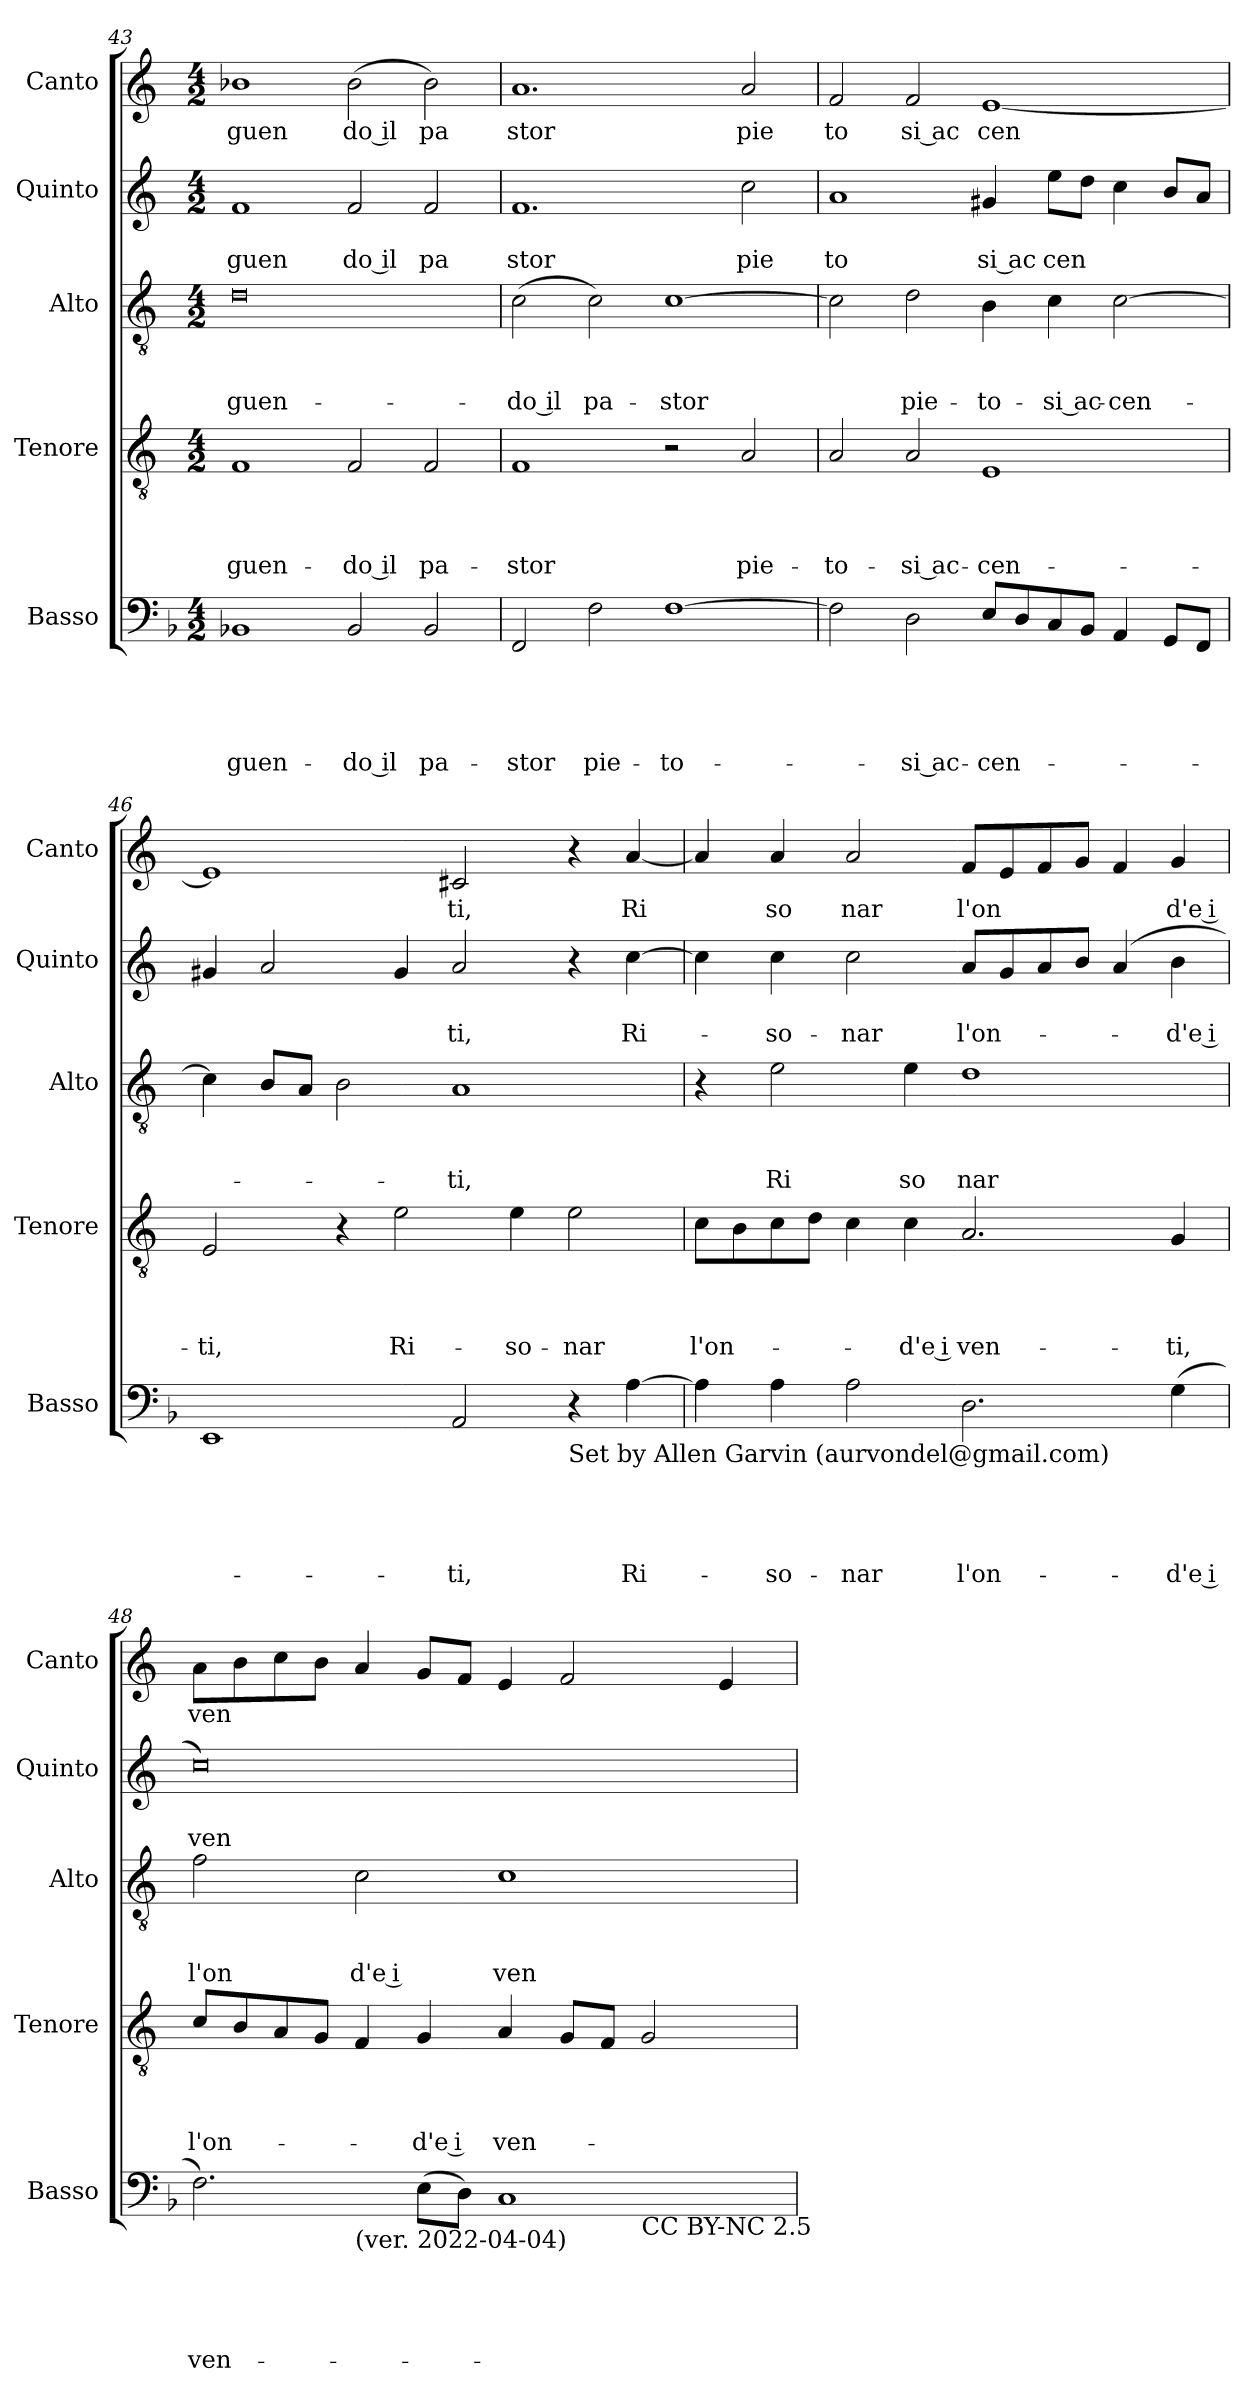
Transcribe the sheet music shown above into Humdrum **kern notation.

**kern	**text	**text	**text	**text	**text	**kern	**text	**text	**text	**text	**kern	**text	**text	**text	**kern	**text	**text	**kern	**text
*part5	*part5	*part5	*part5	*part5	*part5	*part4	*part4	*part4	*part4	*part4	*part3	*part3	*part3	*part3	*part2	*part2	*part2	*part1	*part1
*staff5	*staff5	*staff5	*staff5	*staff5	*staff5	*staff4	*staff4	*staff4	*staff4	*staff4	*staff3	*staff3	*staff3	*staff3	*staff2	*staff2	*staff2	*staff1	*staff1
*I"Basso	*	*	*	*	*	*I"Tenore	*	*	*	*	*I"Alto	*	*	*	*I"Quinto	*	*	*I"Canto	*
*I'Basso	*	*	*	*	*	*I'Tenore	*	*	*	*	*I'Alto	*	*	*	*I'Quinto	*	*	*I'Canto	*
*clefF4	*	*	*	*	*	*clefGv2	*	*	*	*	*clefGv2	*	*	*	*clefG2	*	*	*clefG2	*
*	*	*	*	*	*	*ITrd-3c-5	*	*	*	*	*ITrd-3c-5	*	*	*	*ITrd-3c-5	*	*	*ITrd-3c-5	*
*k[b-]	*	*	*	*	*	*k[b-]	*	*	*	*	*k[b-]	*	*	*	*k[b-]	*	*	*k[b-]	*
*F:	*	*	*	*	*	*F:	*	*	*	*	*F:	*	*	*	*F:	*	*	*F:	*
*M4/2	*	*	*	*	*	*M4/2	*	*	*	*	*M4/2	*	*	*	*M4/2	*	*	*M4/2	*
=43	=43	=43	=43	=43	=43	=43	=43	=43	=43	=43	=43	=43	=43	=43	=43	=43	=43	=43	=43
!	!	!	!	!	!LO:LY:b	!	!	!	!	!LO:LY:b	!	!	!	!LO:LY:b	!	!	!LO:LY:b	!	!LO:LY:b
1BB-X	.	.	.	.	-guen-	1B-	.	.	.	-guen-	0g	.	.	-guen-	1b-	.	guen	1ee-X	guen
!	!	!	!	!	!LO:LY:b:rj	!	!	!	!	!LO:LY:b:rj	!	!	!	!	!	!	!LO:LY:b:rj	!	!LO:LY:b:rj
2BB-/	.	.	.	.	-do il	2B-/	.	.	.	-do il	.	.	.	.	2b-/	.	do il	(<2ee-\	do il
!	!	!	!	!	!LO:LY:b	!	!	!	!	!LO:LY:b	!	!	!	!	!	!	!LO:LY:b	!	!LO:LY:b
2BB-/	.	.	.	.	pa-	2B-/	.	.	.	pa-	.	.	.	.	2b-/	.	pa	2ee-\)	pa
=44	=44	=44	=44	=44	=44	=44	=44	=44	=44	=44	=44	=44	=44	=44	=44	=44	=44	=44	=44
!	!	!	!	!	!LO:LY:b	!	!	!	!	!LO:LY:b	!	!	!	!LO:LY:b:rj	!	!	!LO:LY:b	!	!LO:LY:b
2FF/	.	.	.	.	-stor	1B-	.	.	.	-stor	(<2f\	.	.	-do il	1.b-	.	stor	1.dd	stor
!	!	!	!	!	!LO:LY:b	!	!	!	!	!	!	!	!	!LO:LY:b	!	!	!	!	!
2F\	.	.	.	.	pie-	.	.	.	.	.	2f\)	.	.	pa-	.	.	.	.	.
!	!	!	!	!	!LO:LY:b	!	!	!	!	!	!	!	!	!LO:LY:b	!	!	!	!	!
[>1F	.	.	.	.	-to-	2r	.	.	.	.	[>1f	.	.	-stor	.	.	.	.	.
!	!	!	!	!	!	!	!	!	!	!LO:LY:b	!	!	!	!	!	!	!LO:LY:b	!	!LO:LY:b
.	.	.	.	.	.	2d/	.	.	.	pie-	.	.	.	.	2ff\	.	pie	2dd/	pie
=45	=45	=45	=45	=45	=45	=45	=45	=45	=45	=45	=45	=45	=45	=45	=45	=45	=45	=45	=45
!	!	!	!	!	!	!	!	!	!	!LO:LY:b	!	!	!	!	!	!	!LO:LY:b	!	!LO:LY:b
2F\]	.	.	.	.	.	2d/	.	.	.	-to-	2f\]	.	.	.	1dd	.	to	2b-/	to
!	!	!	!	!	!LO:LY:b:rj	!	!	!	!	!LO:LY:b:rj	!	!	!	!LO:LY:b	!	!	!	!	!LO:LY:b:rj
2D\	.	.	.	.	-si ac-	2d/	.	.	.	-si ac-	2g\	.	.	pie-	.	.	.	2b-/	si ac
!	!	!	!	!	!LO:LY:b	!	!	!	!	!LO:LY:b	!	!	!	!LO:LY:b	!	!	!LO:LY:b:rj	!	!LO:LY:b
8E/L	.	.	.	.	-cen-	1A	.	.	.	-cen-	4e\	.	.	-to-	4cc#X/	.	si ac	[<1a	cen
8D/	.	.	.	.	.	.	.	.	.	.	.	.	.	.	.	.	.	.	.
!	!	!	!	!	!	!	!	!	!	!	!	!	!	!LO:LY:b:rj	!	!	!LO:LY:b	!	!
8C/	.	.	.	.	.	.	.	.	.	.	4f\	.	.	-si ac-	8aa\L	.	cen	.	.
8BB-/J	.	.	.	.	.	.	.	.	.	.	.	.	.	.	8gg\J	.	.	.	.
!	!	!	!	!	!	!	!	!	!	!	!	!	!	!LO:LY:b	!	!	!	!	!
4AA/	.	.	.	.	.	.	.	.	.	.	[<2f\	.	.	-cen-	4ff\	.	.	.	.
8GG/L	.	.	.	.	.	.	.	.	.	.	.	.	.	.	8ee/L	.	.	.	.
8FF/J	.	.	.	.	.	.	.	.	.	.	.	.	.	.	8dd/J	.	.	.	.
!!LO:LB:g=z
=46	=46	=46	=46	=46	=46	=46	=46	=46	=46	=46	=46	=46	=46	=46	=46	=46	=46	=46	=46
!	!	!	!	!	!	!	!	!	!	!LO:LY:b	!	!	!	!	!	!	!	!	!
1EE	.	.	.	.	.	2A/	.	.	.	-ti,	4f\]	.	.	.	4cc#X/	.	.	1a]	.
.	.	.	.	.	.	.	.	.	.	.	8e/L	.	.	.	2dd/	.	.	.	.
.	.	.	.	.	.	.	.	.	.	.	8d/J	.	.	.	.	.	.	.	.
.	.	.	.	.	.	4r	.	.	.	.	2e\	.	.	.	.	.	.	.	.
!	!	!	!	!	!	!	!	!	!	!LO:LY:b	!	!	!	!	!	!	!	!	!
.	.	.	.	.	.	2a\	.	.	.	Ri-	.	.	.	.	4cc#/	.	.	.	.
!	!	!	!	!	!LO:LY:b	!	!	!	!	!	!	!	!	!LO:LY:b	!	!	!LO:LY:b	!	!LO:LY:b
2AA/	.	.	.	.	-ti,	.	.	.	.	.	1d	.	.	-ti,	2dd/	.	ti,	2f#X/	ti,
!	!	!	!	!	!	!	!	!	!	!LO:LY:b	!	!	!	!	!	!	!	!	!
.	.	.	.	.	.	4a\	.	.	.	-so-	.	.	.	.	.	.	.	.	.
!LO:TX:b:t=Set by Allen Garvin (aurvondel@gmail.com)	!	!	!	!	!	!	!	!	!	!	!	!	!	!	!	!	!	!	!
!	!	!	!	!	!	!	!	!	!	!LO:LY:b	!	!	!	!	!	!	!	!	!
4r	.	.	.	.	.	2a\	.	.	.	-nar	.	.	.	.	4r	.	.	4r	.
!	!	!	!	!	!LO:LY:b	!	!	!	!	!	!	!	!	!	!	!	!LO:LY:b	!	!LO:LY:b
[>4A\	.	.	.	.	Ri-	.	.	.	.	.	.	.	.	.	[>4ff\	.	Ri-	[<4dd/	Ri
=47	=47	=47	=47	=47	=47	=47	=47	=47	=47	=47	=47	=47	=47	=47	=47	=47	=47	=47	=47
!	!	!	!	!	!	!	!	!	!	!LO:LY:b	!	!	!	!	!	!	!	!	!
4A\]	.	.	.	.	.	8f\L	.	.	.	l'on-	4r	.	.	.	4ff\]	.	.	4dd/]	.
.	.	.	.	.	.	8e\	.	.	.	.	.	.	.	.	.	.	.	.	.
!	!	!	!	!	!LO:LY:b	!	!	!	!	!	!	!	!	!LO:LY:b	!	!	!LO:LY:b	!	!LO:LY:b
4A\	.	.	.	.	-so-	8f\	.	.	.	.	2a\	.	.	Ri	4ff\	.	-so-	4dd/	so
.	.	.	.	.	.	8g\J	.	.	.	.	.	.	.	.	.	.	.	.	.
!	!	!	!	!	!LO:LY:b	!	!	!	!	!	!	!	!	!	!	!	!LO:LY:b	!	!LO:LY:b
2A\	.	.	.	.	-nar	4f\	.	.	.	.	.	.	.	.	2ff\	.	-nar	2dd/	nar
!	!	!	!	!	!	!	!	!	!	!LO:LY:b:rj	!	!	!	!LO:LY:b	!	!	!	!	!
.	.	.	.	.	.	4f\	.	.	.	-d'e i	4a\	.	.	so	.	.	.	.	.
!	!	!	!	!	!LO:LY:b	!	!	!	!	!LO:LY:b	!	!	!	!LO:LY:b	!	!	!LO:LY:b	!	!LO:LY:b
2.D\	.	.	.	.	l'on-	2.d/	.	.	.	ven-	1g	.	.	nar	8dd/L	.	l'on-	8b-/L	l'on
.	.	.	.	.	.	.	.	.	.	.	.	.	.	.	8cc/	.	.	8a/	.
.	.	.	.	.	.	.	.	.	.	.	.	.	.	.	8dd/	.	.	8b-/	.
.	.	.	.	.	.	.	.	.	.	.	.	.	.	.	8ee/J	.	.	8cc/J	.
.	.	.	.	.	.	.	.	.	.	.	.	.	.	.	(4dd/	.	.	4b-/	.
!	!	!	!	!	!LO:LY:b:rj	!	!	!	!	!LO:LY:b	!	!	!	!	!	!	!LO:LY:b:rj	!	!LO:LY:b:rj
(<4G\	.	.	.	.	-d'e i	4c/	.	.	.	-ti,	.	.	.	.	4ee\	.	-d'e i	4cc/	d'e i
=48	=48	=48	=48	=48	=48	=48	=48	=48	=48	=48	=48	=48	=48	=48	=48	=48	=48	=48	=48
!	!	!	!	!	!LO:LY:b	!	!	!	!	!LO:LY:b	!	!	!	!LO:LY:b	!	!	!LO:LY:b	!	!LO:LY:b
*^	*	*	*	*	*	*	*	*	*	*	*	*	*	*	*	*	*	*	*
*	*^	*	*	*	*	*	*	*	*	*	*	*	*	*	*	*	*	*	*	*
2.F\)	2ryy	1.ryy	.	.	.	.	ven-	8f/L	.	.	.	l'on-	2b-\	.	.	l'on	0ff)	.	ven-	8dd\L	ven
.	.	.	.	.	.	.	.	8e/	.	.	.	.	.	.	.	.	.	.	.	8ee\	.
.	.	.	.	.	.	.	.	8d/	.	.	.	.	.	.	.	.	.	.	.	8ff\	.
.	.	.	.	.	.	.	.	8c/J	.	.	.	.	.	.	.	.	.	.	.	8ee\J	.
!	!LO:TX:b:t=(ver. 2022-04-04)	!	!	!	!	!	!	!	!	!	!	!	!	!	!	!	!	!	!	!	!
!	!	!	!	!	!	!	!	!	!	!	!	!	!	!	!	!LO:LY:b:rj	!	!	!	!	!
.	1.ryy	.	.	.	.	.	.	4B-/	.	.	.	.	2f\	.	.	d'e i	.	.	.	4dd/	.
!	!	!	!	!	!	!	!	!	!	!	!	!LO:LY:b:rj	!	!	!	!	!	!	!	!	!
(>8E\L	.	.	.	.	.	.	.	4c/	.	.	.	-d'e i	.	.	.	.	.	.	.	8cc/L	.
8D\J)	.	.	.	.	.	.	.	.	.	.	.	.	.	.	.	.	.	.	.	8b-/J	.
!	!	!	!	!	!	!	!	!	!	!	!	!LO:LY:b	!	!	!	!LO:LY:b	!	!	!	!	!
1C	.	.	.	.	.	.	.	4d/	.	.	.	ven-	1f	.	.	ven	.	.	.	4a/	.
.	.	.	.	.	.	.	.	8c/L	.	.	.	.	.	.	.	.	.	.	.	2b-/	.
.	.	.	.	.	.	.	.	8B-/J	.	.	.	.	.	.	.	.	.	.	.	.	.
!	!	!LO:TX:b:t=CC BY-NC 2.5	!	!	!	!	!	!	!	!	!	!	!	!	!	!	!	!	!	!	!
.	.	2ryy	.	.	.	.	.	2c/	.	.	.	.	.	.	.	.	.	.	.	.	.
.	.	.	.	.	.	.	.	.	.	.	.	.	.	.	.	.	.	.	.	4a/	.
*v	*v	*v	*	*	*	*	*	*	*	*	*	*	*	*	*	*	*	*	*	*	*
=	=	=	=	=	=	=	=	=	=	=	=	=	=	=	=	=	=	=	=
*-	*-	*-	*-	*-	*-	*-	*-	*-	*-	*-	*-	*-	*-	*-	*-	*-	*-	*-	*-
